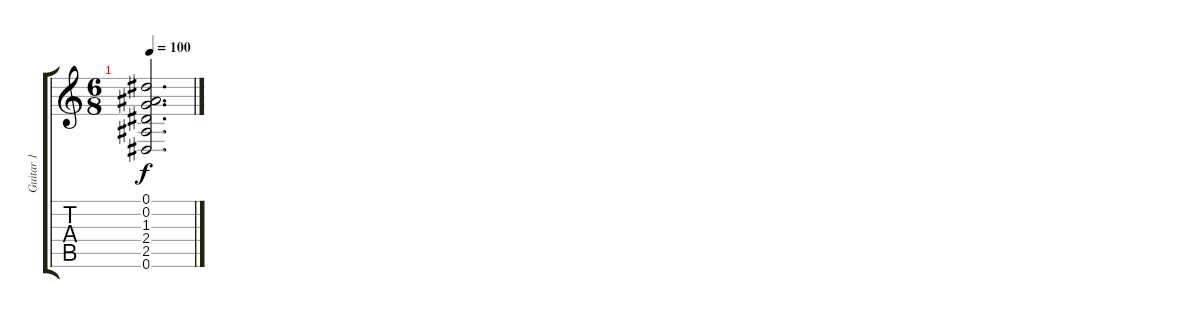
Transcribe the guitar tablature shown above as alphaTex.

\track ("Guitar 1" "Guitar 1") {instrument electricguitarclean}
\staff {score tabs}
\tuning (Eb4 Bb3 Gb3 Db3 Ab2 Eb2) {hide}
\ts (6 8)
\tempo 100
\clef g2
\ks c
(0.1{t} 0.2{t} 1.3{t} 2.4{t} 2.5{t} 0.6{t}).2{d dy f}
